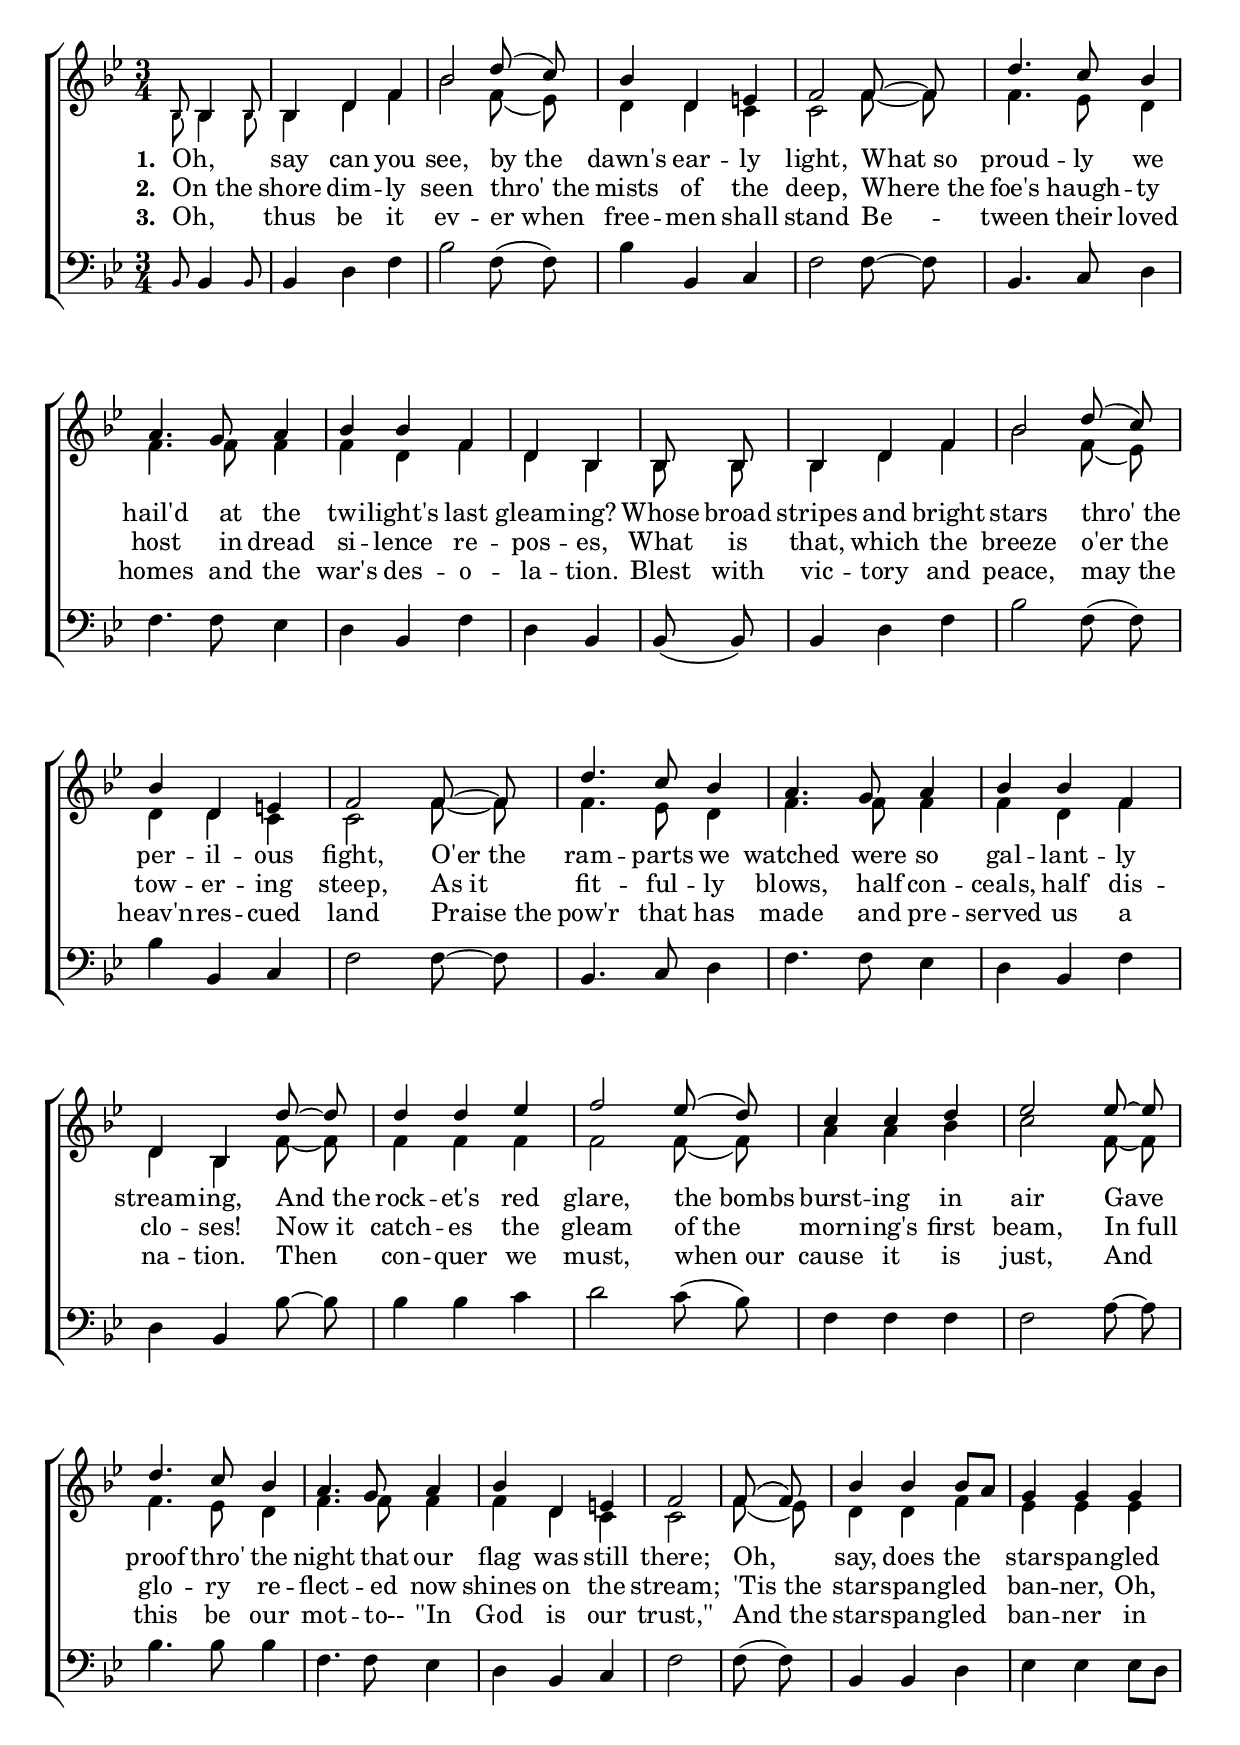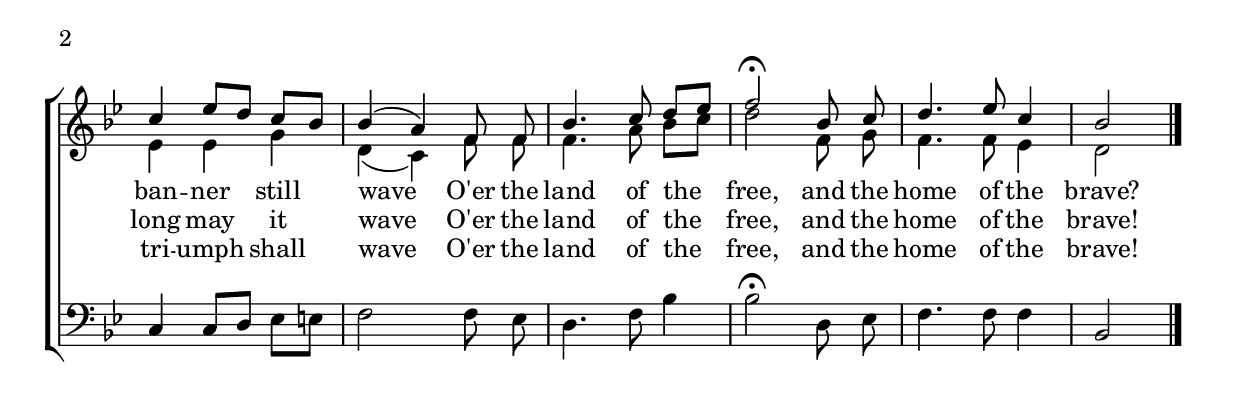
%Star Spangled Banner

\version "2.6.5"
\include "english.ly"

global = {
  \time 3/4
  \key bf \major
  \autoBeamOff
}

sopMusic = \relative c' {
\partial 2
\once \override NoteHead #'font-size = #-4 bf8 bf4 \once \override NoteHead #'font-size = #-4 bf8 |
        bf4 d f |
        bf2 d8( c) |
        bf4 d, e |
        f2 f8~ f |
        d'4. c8 bf4 |

        a4. g8 a4 |
        bf4 bf f |
        \cadenzaOn d bf \bar "|" bf8 bf \cadenzaOff \bar "|"
        bf4 d f |
        bf2 d8( c) |

        bf4 d, e |
        f2 f8~ f |
        d'4. c8 bf4 |
        a4. g8 a4 |
        bf4 bf f |
        d bf d'8~ d |

        d4 d ef |
        f2 ef8( d) |
        c4 c d |
        ef2 ef8~ ef |
        d4. c8 bf4 |

        a4. g8 a4 |
        bf d, e |
        \cadenzaOn f2 \bar "|" f8( f8) \cadenzaOff \bar "|"
        bf4 bf bf8[ a] |
        g4 g g |

        c ef8[ d] c[ bf] |
        bf4( a) f8 f |
        bf4. c8 d[ ef] |
        f2\fermata bf,8 c |
        d4. ef8 c4 |
        bf2 \bar "|."
}

altoMusic = \relative c' {
\partial 2
\once \override NoteHead #'font-size = #-4 bf8 \melisma bf4 \once \override NoteHead #'font-size = #-4 bf8 \melismaEnd |
        bf4 d f |
        bf2 f8( ef) |
        d4 d c |
        c2 f8~ f |
        f4. ef8 d4 |

        f4. f8 f4 |
        f d f |
        \cadenzaOn d bf \bar "|" bf8 bf \cadenzaOff \bar "|"
        bf4 d f |
        bf2 f8( ef) |

        d4 d c |
        c2 f8~ f |
        f4. ef8 d4 |
        f4. f8 f4 |
        f d f |
        d bf f'8~ f |

        f4 f f |
        f2 f8( f) |
        a4 a bf |
        c2 f,8~ f |
        f4. ef8 d4 |

        f4. f8 f4 |
        f d c |
        \cadenzaOn c2 \bar "|" f8( ef) \cadenzaOff \bar "|"
        d4 d f |
        ef ef ef |

        ef ef g |
        d( c) f8 f |
        f4. a8 bf[ c] |
        d2 f,8 g | %corrected typo in original: c2 should be d2
        f4. f8 ef4 |
        d2 \bar "|."
}

bassMusic = \relative c {
\partial 2
\once \override NoteHead #'font-size = #-4 bf8 bf4 \once \override NoteHead #'font-size = #-4 bf8 |
        bf4 d f |
        bf2 f8( f) |
        bf4 bf, c |
        f2 f8~ f |
        bf,4. c8 d4 |

        f4. f8 ef4 |
        d bf f' |
        \cadenzaOn d bf \bar "|" bf8( bf) \cadenzaOff \bar "|"
        bf4 d f |
        bf2 f8( f) |

        bf4 bf, c |
        f2 f8~ f |
        bf,4. c8 d4 |
        f4. f8 ef4 |
        d bf f' |
        d bf bf'8~ bf |

        bf4 bf c |
        d2 c8( bf) |
        f4 f f |
        f2 a8~ a |
        bf4. bf8 bf4 |

        f4. f8 ef4 |
        d bf c |
        \cadenzaOn f2 \bar "|" f8( f) \cadenzaOff \bar "|"
        bf,4 bf d |
        ef ef ef8[ d] |

        c4 c8[ d] ef[ e] |
        f2 f8 ef |
        d4. f8 bf4 |
        bf2\fermata d,8 ef |
        f4. f8 f4 |
        bf,2 \bar "|."
}

verseone = \lyricmode {
\set stanza = "1. "
Oh, say can you see, by_the dawn's ear -- ly light, What_so proud -- ly we
hail'd at the twi -- light's last gleam -- ing? Whose broad stripes and bright stars thro'_the
per -- il -- ous fight, O'er_the ram -- parts we watched were so gal -- lant -- ly stream -- ing,
And_the rock -- et's red glare, the_bombs burst -- ing in air Gave proof thro' the
night that our flag was still there; Oh, say, does the star -- span -- gled
ban -- ner still wave O'er the land of the free, and the home of the brave?
}

versetwo = \lyricmode {
\set stanza = "2. "
On_the shore dim -- ly seen thro'_the mists of the deep, Where_the foe's haugh -- ty
host in dread si -- lence re -- pos -- es, What is that, which the breeze o'er_the
tow -- er -- ing steep, As_it fit -- ful -- ly blows, half con -- ceals, half dis -- clo -- ses!
Now_it catch -- es the gleam of_the morn -- ing's first beam, In_full glo -- ry re --
flect -- ed now shines on the stream; 'Tis_the star -- span -- gled ban -- ner, Oh,
long may it wave O'er the land of the free, and the home of the brave!
}

versethree = \lyricmode {
\set stanza = "3. "
Oh, thus be it ev -- er_when free -- men shall stand Be -- tween their loved
homes and the war's des -- o -- la -- tion. Blest with vic -- tory and peace, may_the
heav'n -- res -- cued land Praise_the pow'r that has made and pre -- served us a na -- tion.
Then con -- quer we must, when_our cause it is just, And this be our
mot -- "to--" ''In God is our trust,'' And_the star -- span -- gled ban -- ner in
tri -- umph shall wave O'er the land of the free, and the home of the brave! 
}

\score {
  \context ChoirStaff <<
  \context Staff = women <<
  \context Voice =
    sopranos { \voiceOne << \global \sopMusic >> }
  \context Voice =
    altos { \voiceTwo << \global \altoMusic >> }

  \context Lyrics = altos \lyricsto altos \verseone
  \new Lyrics \lyricsto altos \versetwo
  \new Lyrics \lyricsto altos \versethree
  >>

  \context Staff = men <<
    \clef bass
    \context Voice =
      basses { << \global \bassMusic >> }
  >>
>>

\layout {
   indent = 0.0\cm
    \context {
      \Score
       \remove Bar_number_engraver
    }
 }
\midi { \tempo 4 = 100 }
}

%Note: Original has two eighth notes in small font (in addition to quarter note in normal font) to indicate two syllables in first bar of second verse. Midi plays all three notes.

%Note: Did not transcribe quarter note in bar 10 - not necessary because same number of syllables in that bar for all verses